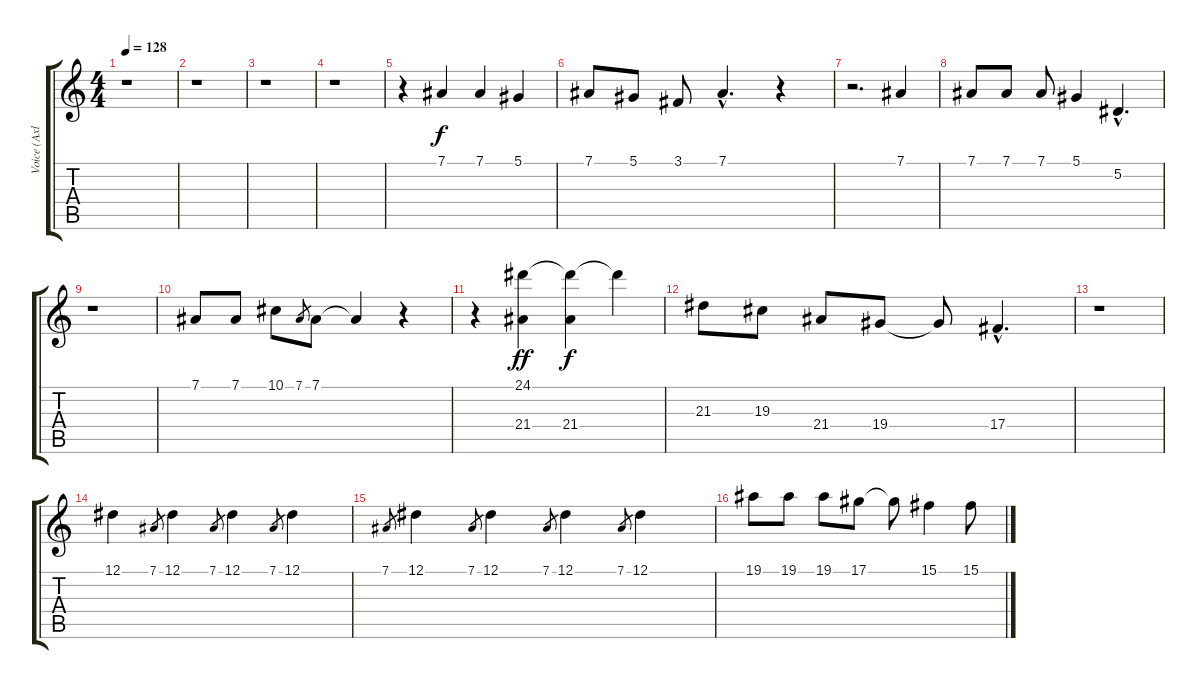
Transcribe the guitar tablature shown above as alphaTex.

\track ("Voice (Axl)" "Voice (Axl") {instrument lead2sawtooth}
\staff {score tabs}
\tuning (Eb4 Bb3 Gb3 Db3 Ab2 Eb2) {hide}
\ts (4 4)
\tempo 128
\clef g2
\ks c
r.1{dy f} |
r.1 |
r.1 |
r.1 |
r.4 7.1.4 7.1.4 5.1.4 |
7.1.8 5.1.8 3.1.8 7.1{hac}.4{d} r.4 |
r.2{d} 7.1.4 |
7.1.8 7.1.8 7.1.8 5.1.4 5.2{hac}.4{d} |
r.1 |
7.1.8 7.1.8 10.1.8 7.1.8{gr} 7.1.8 7.1{t}.4 r.4 |
r.4 (24.1 21.4).4{dy ff} (24.1{t} 21.4).4{dy f} 24.1{t}.4 |
21.3.8 19.3.8 21.4.8 19.4.8 19.4{t}.8 17.4{hac}.4{d} |
r.1 |
12.1.4 7.1.8{gr} 12.1.4 7.1.8{gr} 12.1.4 7.1.8{gr} 12.1.4 |
7.1.8{gr} 12.1.4 7.1.8{gr} 12.1.4 7.1.8{gr} 12.1.4 7.1.8{gr} 12.1.4 |
19.1.8 19.1.8 19.1.8 17.1.8 17.1{t}.8 15.1.4 15.1.8
